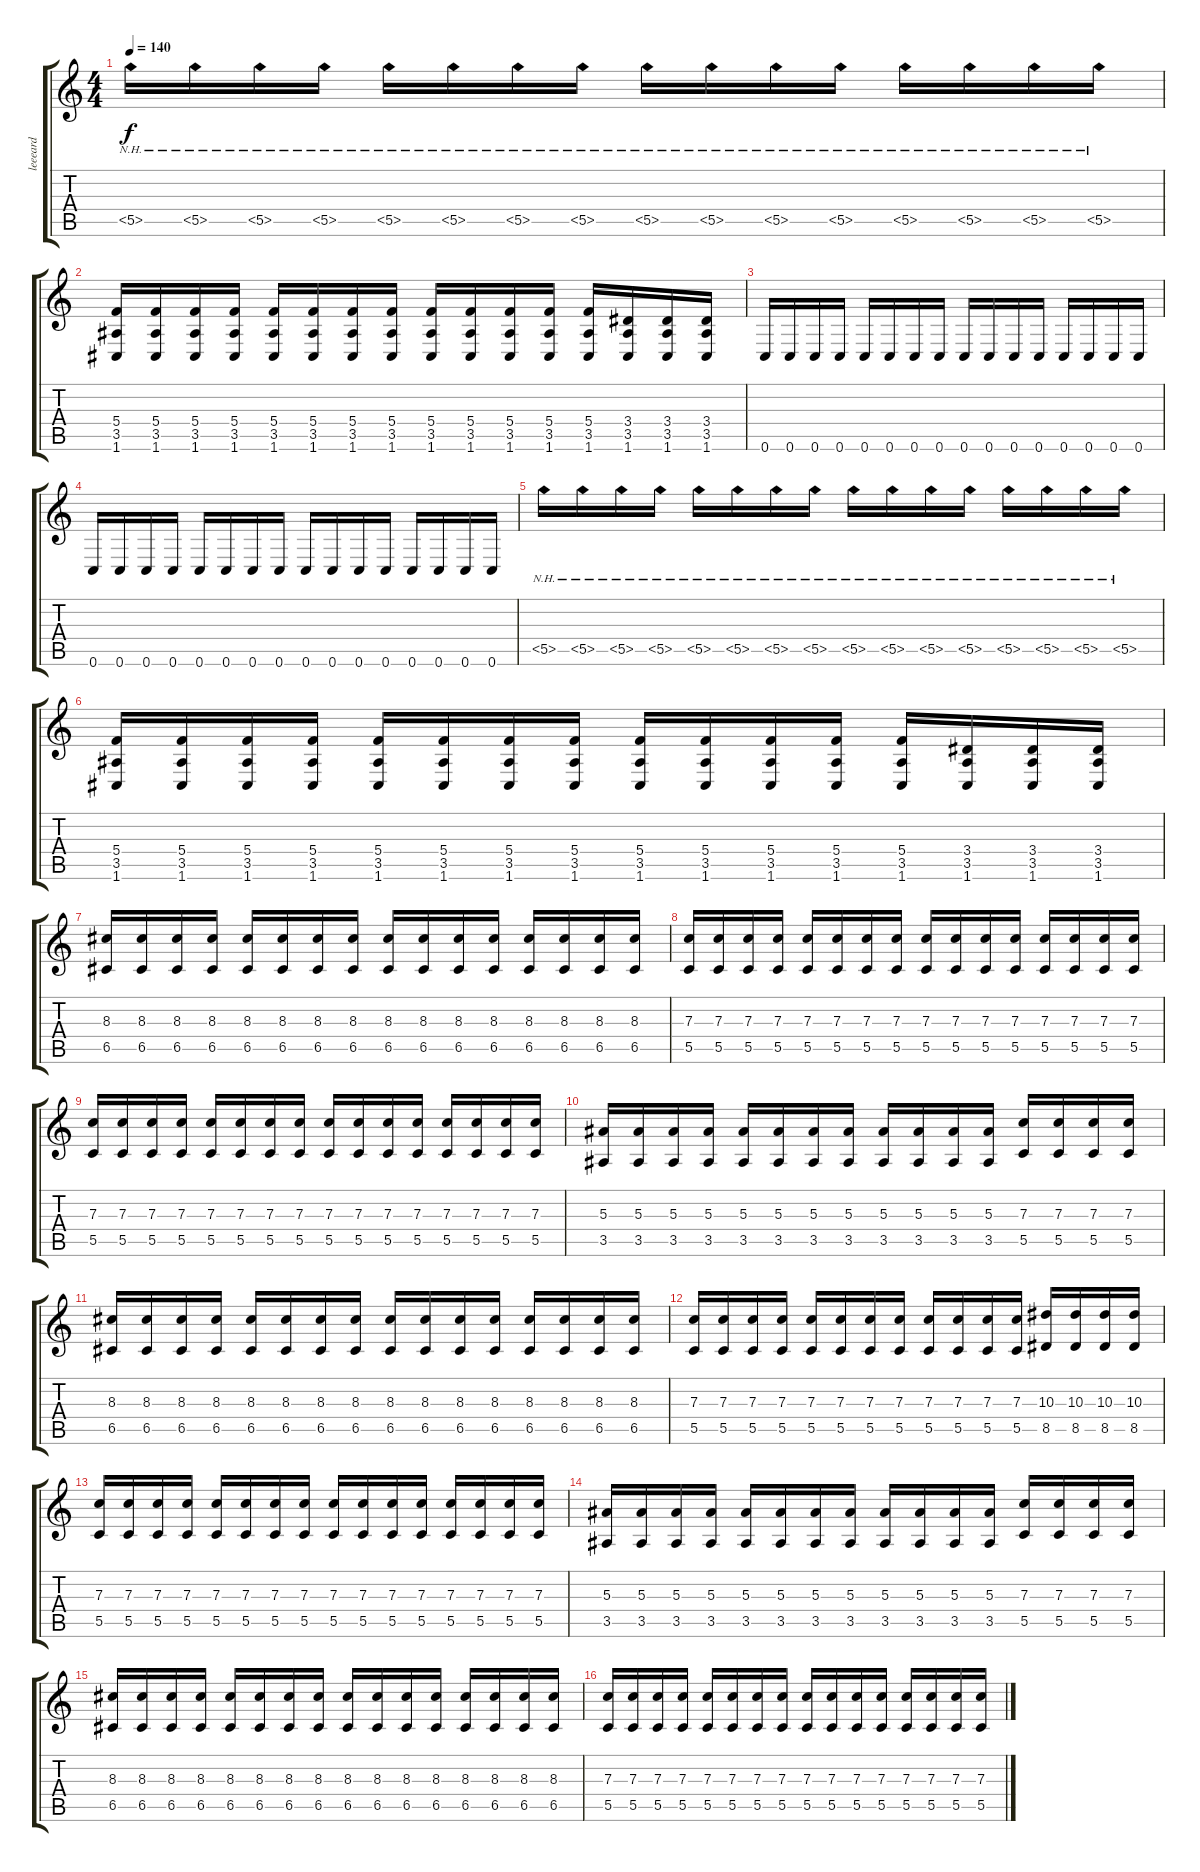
\track ("leeeard" "leeeard") {instrument distortionguitar}
\staff {score tabs}
\tuning (D4 A3 F3 C3 G2 C2) {hide}
\ts (4 4)
\tempo 140
\clef g2
\ks c
5.5{nh}.16{dy f} 5.5{nh}.16 5.5{nh}.16 5.5{nh}.16 5.5{nh}.16 5.5{nh}.16 5.5{nh}.16 5.5{nh}.16 5.5{nh}.16 5.5{nh}.16 5.5{nh}.16 5.5{nh}.16 5.5{nh}.16 5.5{nh}.16 5.5{nh}.16 5.5{nh}.16 |
(5.4 3.5 1.6).16 (5.4 3.5 1.6).16 (5.4 3.5 1.6).16 (5.4 3.5 1.6).16 (5.4 3.5 1.6).16 (5.4 3.5 1.6).16 (5.4 3.5 1.6).16 (5.4 3.5 1.6).16 (5.4 3.5 1.6).16 (5.4 3.5 1.6).16 (5.4 3.5 1.6).16 (5.4 3.5 1.6).16 (5.4 3.5 1.6).16 (3.4 3.5 1.6).16 (3.4 3.5 1.6).16 (3.4 3.5 1.6).16 |
0.6.16 0.6.16 0.6.16 0.6.16 0.6.16 0.6.16 0.6.16 0.6.16 0.6.16 0.6.16 0.6.16 0.6.16 0.6.16 0.6.16 0.6.16 0.6.16 |
0.6.16 0.6.16 0.6.16 0.6.16 0.6.16 0.6.16 0.6.16 0.6.16 0.6.16 0.6.16 0.6.16 0.6.16 0.6.16 0.6.16 0.6.16 0.6.16 |
5.5{nh}.16 5.5{nh}.16 5.5{nh}.16 5.5{nh}.16 5.5{nh}.16 5.5{nh}.16 5.5{nh}.16 5.5{nh}.16 5.5{nh}.16 5.5{nh}.16 5.5{nh}.16 5.5{nh}.16 5.5{nh}.16 5.5{nh}.16 5.5{nh}.16 5.5{nh}.16 |
(5.4 3.5 1.6).16 (5.4 3.5 1.6).16 (5.4 3.5 1.6).16 (5.4 3.5 1.6).16 (5.4 3.5 1.6).16 (5.4 3.5 1.6).16 (5.4 3.5 1.6).16 (5.4 3.5 1.6).16 (5.4 3.5 1.6).16 (5.4 3.5 1.6).16 (5.4 3.5 1.6).16 (5.4 3.5 1.6).16 (5.4 3.5 1.6).16 (3.4 3.5 1.6).16 (3.4 3.5 1.6).16 (3.4 3.5 1.6).16 |
(8.3 6.5).16 (8.3 6.5).16 (8.3 6.5).16 (8.3 6.5).16 (8.3 6.5).16 (8.3 6.5).16 (8.3 6.5).16 (8.3 6.5).16 (8.3 6.5).16 (8.3 6.5).16 (8.3 6.5).16 (8.3 6.5).16 (8.3 6.5).16 (8.3 6.5).16 (8.3 6.5).16 (8.3 6.5).16 |
(7.3 5.5).16 (7.3 5.5).16 (7.3 5.5).16 (7.3 5.5).16 (7.3 5.5).16 (7.3 5.5).16 (7.3 5.5).16 (7.3 5.5).16 (7.3 5.5).16 (7.3 5.5).16 (7.3 5.5).16 (7.3 5.5).16 (7.3 5.5).16 (7.3 5.5).16 (7.3 5.5).16 (7.3 5.5).16 |
(7.3 5.5).16 (7.3 5.5).16 (7.3 5.5).16 (7.3 5.5).16 (7.3 5.5).16 (7.3 5.5).16 (7.3 5.5).16 (7.3 5.5).16 (7.3 5.5).16 (7.3 5.5).16 (7.3 5.5).16 (7.3 5.5).16 (7.3 5.5).16 (7.3 5.5).16 (7.3 5.5).16 (7.3 5.5).16 |
(5.3 3.5).16 (5.3 3.5).16 (5.3 3.5).16 (5.3 3.5).16 (5.3 3.5).16 (5.3 3.5).16 (5.3 3.5).16 (5.3 3.5).16 (5.3 3.5).16 (5.3 3.5).16 (5.3 3.5).16 (5.3 3.5).16 (7.3 5.5).16 (7.3 5.5).16 (7.3 5.5).16 (7.3 5.5).16 |
(8.3 6.5).16 (8.3 6.5).16 (8.3 6.5).16 (8.3 6.5).16 (8.3 6.5).16 (8.3 6.5).16 (8.3 6.5).16 (8.3 6.5).16 (8.3 6.5).16 (8.3 6.5).16 (8.3 6.5).16 (8.3 6.5).16 (8.3 6.5).16 (8.3 6.5).16 (8.3 6.5).16 (8.3 6.5).16 |
(7.3 5.5).16 (7.3 5.5).16 (7.3 5.5).16 (7.3 5.5).16 (7.3 5.5).16 (7.3 5.5).16 (7.3 5.5).16 (7.3 5.5).16 (7.3 5.5).16 (7.3 5.5).16 (7.3 5.5).16 (7.3 5.5).16 (10.3 8.5).16 (10.3 8.5).16 (10.3 8.5).16 (10.3 8.5).16 |
(7.3 5.5).16 (7.3 5.5).16 (7.3 5.5).16 (7.3 5.5).16 (7.3 5.5).16 (7.3 5.5).16 (7.3 5.5).16 (7.3 5.5).16 (7.3 5.5).16 (7.3 5.5).16 (7.3 5.5).16 (7.3 5.5).16 (7.3 5.5).16 (7.3 5.5).16 (7.3 5.5).16 (7.3 5.5).16 |
(5.3 3.5).16 (5.3 3.5).16 (5.3 3.5).16 (5.3 3.5).16 (5.3 3.5).16 (5.3 3.5).16 (5.3 3.5).16 (5.3 3.5).16 (5.3 3.5).16 (5.3 3.5).16 (5.3 3.5).16 (5.3 3.5).16 (7.3 5.5).16 (7.3 5.5).16 (7.3 5.5).16 (7.3 5.5).16 |
(8.3 6.5).16 (8.3 6.5).16 (8.3 6.5).16 (8.3 6.5).16 (8.3 6.5).16 (8.3 6.5).16 (8.3 6.5).16 (8.3 6.5).16 (8.3 6.5).16 (8.3 6.5).16 (8.3 6.5).16 (8.3 6.5).16 (8.3 6.5).16 (8.3 6.5).16 (8.3 6.5).16 (8.3 6.5).16 |
(7.3 5.5).16 (7.3 5.5).16 (7.3 5.5).16 (7.3 5.5).16 (7.3 5.5).16 (7.3 5.5).16 (7.3 5.5).16 (7.3 5.5).16 (7.3 5.5).16 (7.3 5.5).16 (7.3 5.5).16 (7.3 5.5).16 (7.3 5.5).16 (7.3 5.5).16 (7.3 5.5).16 (7.3 5.5).16
